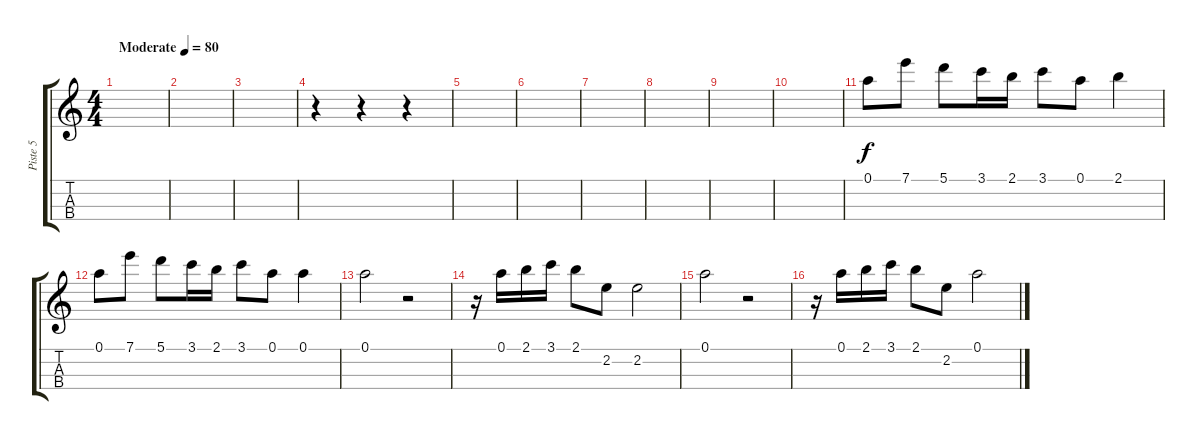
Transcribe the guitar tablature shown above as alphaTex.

\track ("Piste 5" "Piste 5") {instrument contrabass}
\staff {score tabs}
\tuning (A4 D4 G3 C3) {hide}
\ts (4 4)
\tempo (80 "Moderate")
\clef g2
\ks aminor
|
|
|
r.4 r.4 r.4 |
|
|
|
|
|
|
0.1.8 7.1.8 5.1.8 3.1.16 2.1.16 3.1.8 0.1.8 2.1.4 |
0.1.8 7.1.8 5.1.8 3.1.16 2.1.16 3.1.8 0.1.8 0.1.4 |
0.1.2 r.2 |
r.16 0.1.16 2.1.16 3.1.16 2.1.8 2.2.8 2.2.2 |
0.1.2 r.2 |
r.16 0.1.16 2.1.16 3.1.16 2.1.8 2.2.8 0.1.2
